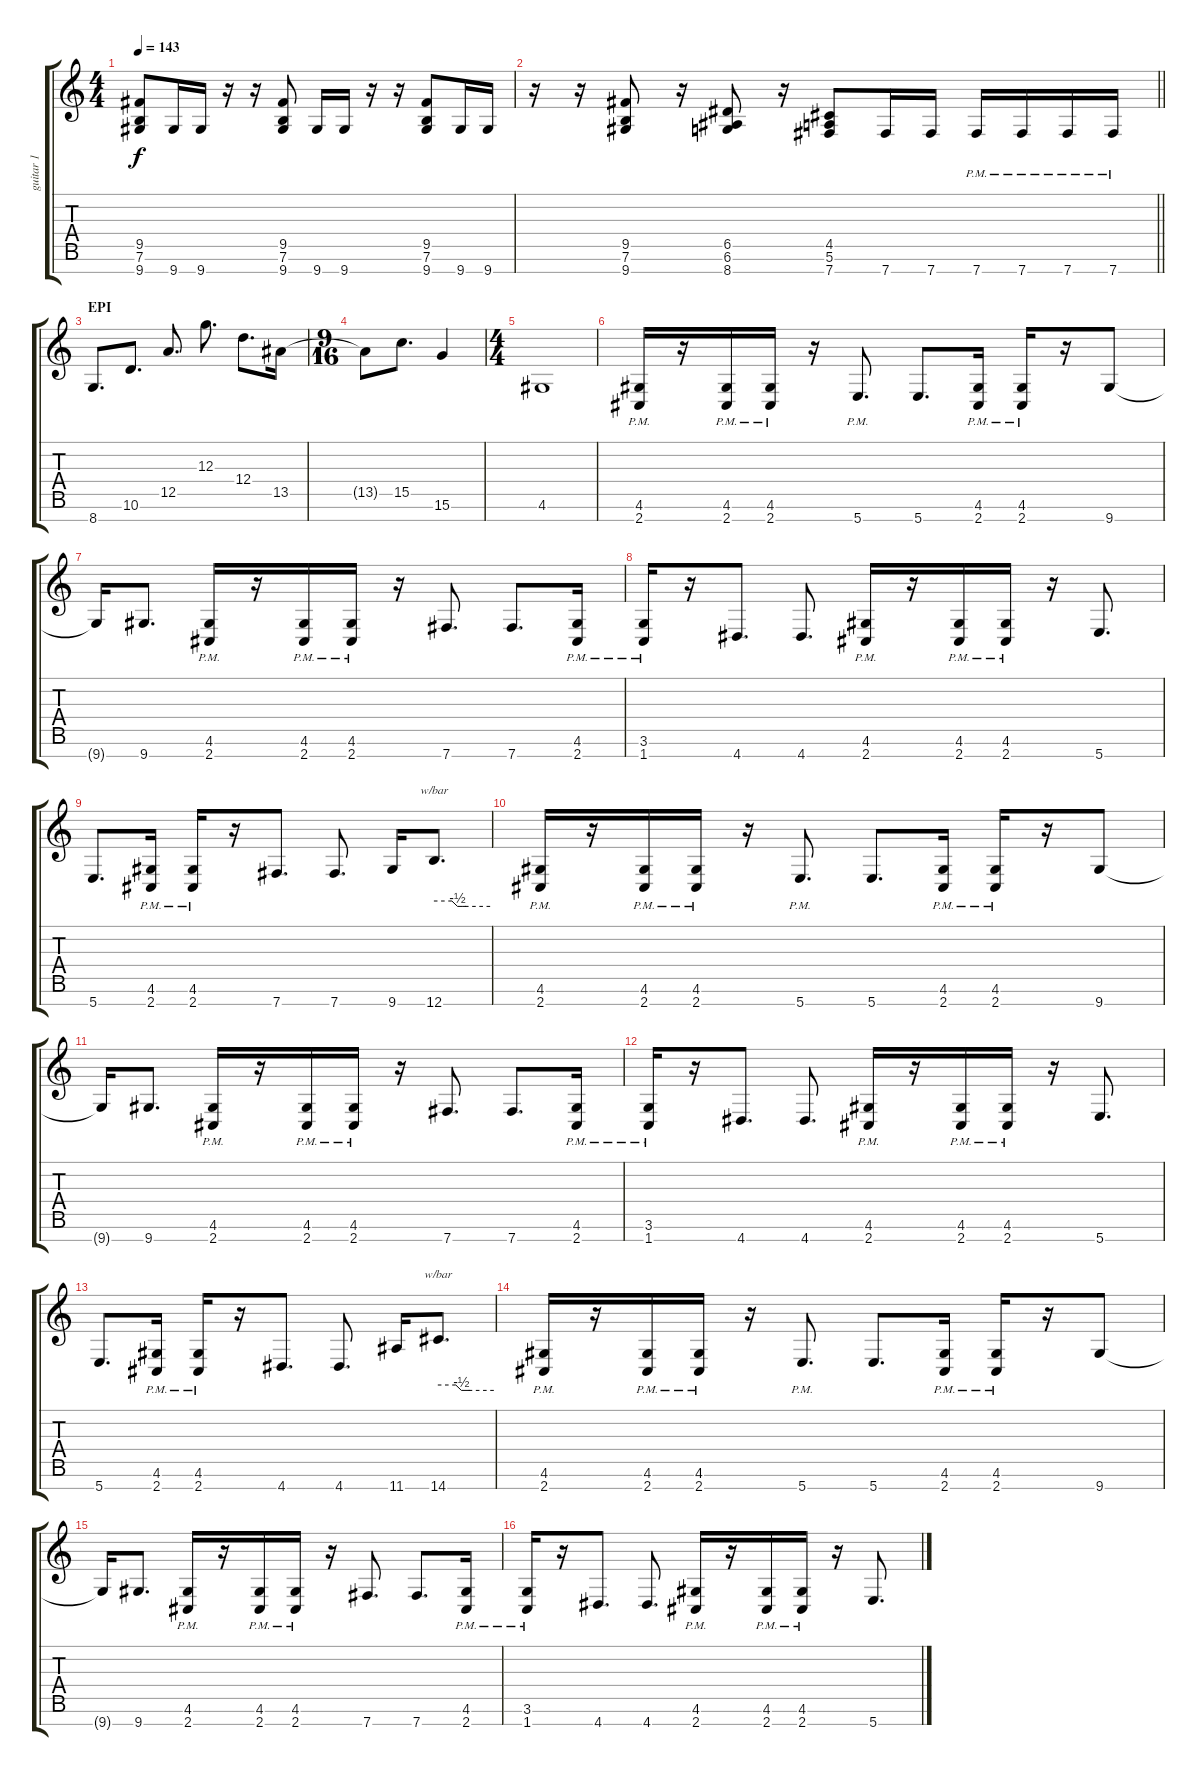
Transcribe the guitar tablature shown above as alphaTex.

\track ("guitar 1" "guitar 1") {instrument acousticguitarsteel}
\staff {score tabs}
\tuning (E4 B3 G3 D3 A2 E2 B1) {hide}
\ts (4 4)
\tempo 143
\clef g2
\ks c
(9.5 7.6 9.7).8{dy f} 9.7.16 9.7.16 r.16 r.16 (9.5 7.6 9.7).8 9.7.16 9.7.16 r.16 r.16 (9.5 7.6 9.7).8 9.7.16 9.7.16 |
\barLineRight lightlight
r.16 r.16 (9.5 7.6 9.7).8 r.16 (6.5 6.6 8.7).8 r.16 (4.5 5.6 7.7).8 7.7.16 7.7.16 7.7{pm}.16 7.7{pm}.16 7.7{pm}.16 7.7{pm}.16 |
\section ("" "EPI")
8.7.8{d} 10.6.8{d} 12.5.8{d} 12.3.8{d} 12.4.8{d} 13.5.16 |
\ts (9 16)
13.5{t}.8 15.5.8{d} 15.6.4 |
\ts (4 4)
4.6.1 |
(4.6{pm} 2.7{pm}).16 r.16 (4.6{pm} 2.7{pm}).16 (4.6{pm} 2.7{pm}).16 r.16 5.7{pm}.8{d} 5.7.8{d} (4.6{pm} 2.7{pm}).16 (4.6{pm} 2.7{pm}).16 r.16 9.7.8 |
9.7{t}.16 9.7.8{d} (4.6{pm} 2.7{pm}).16 r.16 (4.6{pm} 2.7{pm}).16 (4.6{pm} 2.7{pm}).16 r.16 7.7.8{d} 7.7.8{d} (4.6{pm} 2.7{pm}).16 |
(3.6{pm} 1.7{pm}).16 r.16 4.7.8{d} 4.7.8{d} (4.6{pm} 2.7{pm}).16 r.16 (4.6{pm} 2.7{pm}).16 (4.6{pm} 2.7{pm}).16 r.16 5.7.8{d} |
5.7.8{d} (4.6{pm} 2.7{pm}).16 (4.6{pm} 2.7{pm}).16 r.16 7.7.8{d} 7.7.8{d} 9.7.16 12.7.8{d tbe (custom default 0 0 19 0 25 -2 30 -2 34 -2 60 -2)} |
(4.6{pm} 2.7{pm}).16 r.16 (4.6{pm} 2.7{pm}).16 (4.6{pm} 2.7{pm}).16 r.16 5.7{pm}.8{d} 5.7.8{d} (4.6{pm} 2.7{pm}).16 (4.6{pm} 2.7{pm}).16 r.16 9.7.8 |
9.7{t}.16 9.7.8{d} (4.6{pm} 2.7{pm}).16 r.16 (4.6{pm} 2.7{pm}).16 (4.6{pm} 2.7{pm}).16 r.16 7.7.8{d} 7.7.8{d} (4.6{pm} 2.7{pm}).16 |
(3.6{pm} 1.7{pm}).16 r.16 4.7.8{d} 4.7.8{d} (4.6{pm} 2.7{pm}).16 r.16 (4.6{pm} 2.7{pm}).16 (4.6{pm} 2.7{pm}).16 r.16 5.7.8{d} |
5.7.8{d} (4.6{pm} 2.7{pm}).16 (4.6{pm} 2.7{pm}).16 r.16 4.7.8{d} 4.7.8{d} 11.7.16 14.7.8{d tbe (custom default 0 0 19 0 25 -2 30 -2 34 -2 60 -2)} |
(4.6{pm} 2.7{pm}).16 r.16 (4.6{pm} 2.7{pm}).16 (4.6{pm} 2.7{pm}).16 r.16 5.7{pm}.8{d} 5.7.8{d} (4.6{pm} 2.7{pm}).16 (4.6{pm} 2.7{pm}).16 r.16 9.7.8 |
9.7{t}.16 9.7.8{d} (4.6{pm} 2.7{pm}).16 r.16 (4.6{pm} 2.7{pm}).16 (4.6{pm} 2.7{pm}).16 r.16 7.7.8{d} 7.7.8{d} (4.6{pm} 2.7{pm}).16 |
(3.6{pm} 1.7{pm}).16 r.16 4.7.8{d} 4.7.8{d} (4.6{pm} 2.7{pm}).16 r.16 (4.6{pm} 2.7{pm}).16 (4.6{pm} 2.7{pm}).16 r.16 5.7.8{d}
